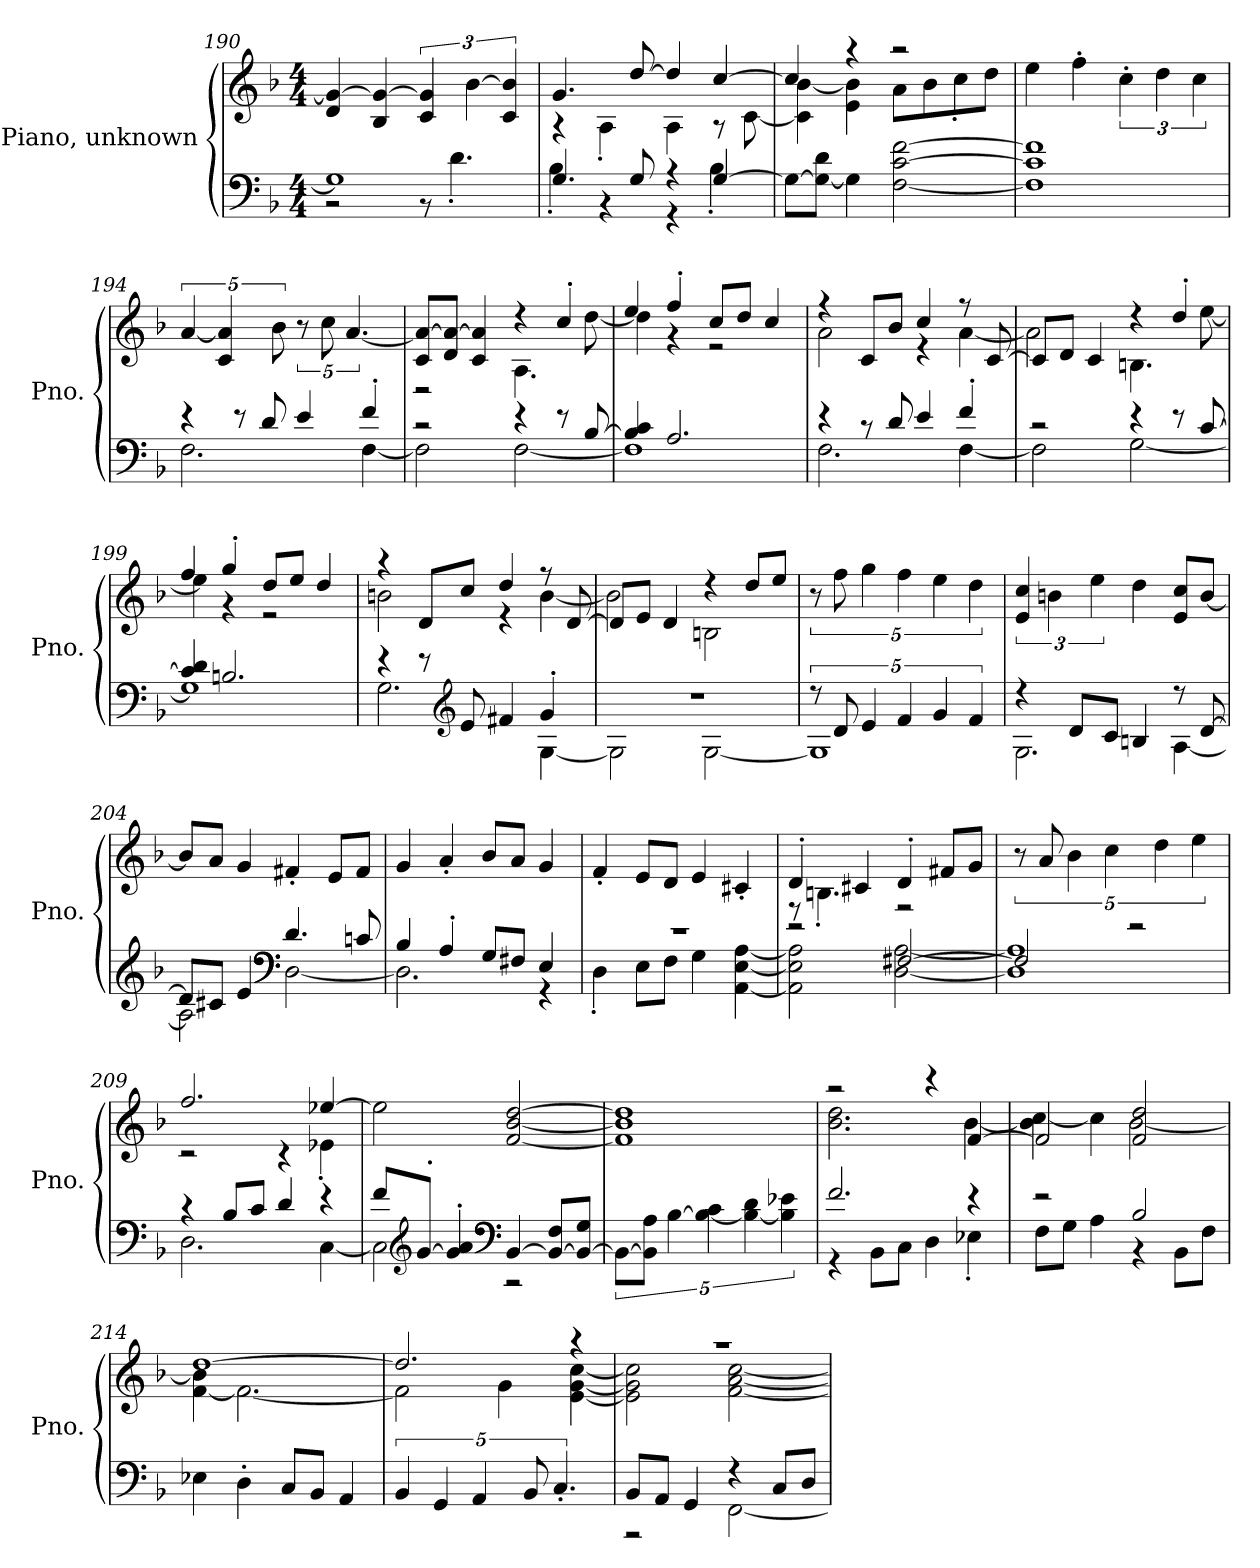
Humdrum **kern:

**kern	**kern
*part1	*part1
*staff2	*staff1
*I"Piano, unknown	*
*I'Pno.	*
*clefF4	*clefG2
*k[b-]	*k[b-]
*M4/4	*M4/4
=190	=190
*^	*
1G]	2r	4d/ 4g/_
.	.	4B-/ 4g/_
.	8r	6c/ 6g/]
.	4.d'\	.
.	.	[6b-\
.	.	6c/ 6b-/]
!!LO:LB:g=z
=191	=191	=191
*	*	*^
4.G/	4B-'\	4.g/	4r
.	4r	.	4A'\
8G/	.	[8dd/	.
4r	4r	4dd/]	4A\
[4G/	4B-'\	[4cc/	8r
.	.	.	[8c\
*v	*v	*	*
=192	=192	=192
8G\L_	4cc/]	4c\] [4b-\
8G\_ 8d\J	.	.
4G\]	4r	4e\ 4b-\]
[2F\ [2c\ [2f\	2r	8a\L
.	.	8b-\
.	.	8cc'\
.	.	8dd\J
*	*v	*v
=193	=193
1F] 1c] 1f]	4ee\
.	4ff'\
.	6cc'\
.	6dd\
.	6cc\
=194	=194
*^	*
4r	2.F\	[5a/
.	.	5c/ 5a/]
8r	.	.
8d/	.	.
.	.	10b-\
4e/	.	10r
.	.	10cc\
.	.	[5.a/
4f'/	[4F\	.
=195	=195	=195
*	*	*^
2r	2F\]	8c/ 8a/_L	2r
.	.	8d/ 8a/_J	.
.	.	4c/ 4a/]	.
4r	[2F\	4r	4.A\
8r	.	4cc'/	.
[8B-/	.	.	[8dd\
!!LO:LB:g=z	!!
=196	=196	=196	=196
4B-/] 4c/	1F]	4ee/	4dd\]
2.A/	.	4ff'/	4r
.	.	8cc/L	2r
.	.	8dd/J	.
.	.	4cc/	.
=197	=197	=197	=197
4r	2.F\	4r	2a\
8r	.	8c/L	.
8d/	.	8b-/J	.
4e/	.	4cc/	4r
4f'/	[4F\	8r	[4a\
.	.	[8c/	.
=198	=198	=198	=198
2r	2F\]	8c/L]	2a\]
.	.	8d/J	.
.	.	4c/	.
4r	[2G\	4r	4.Bn\
8r	.	4dd'/	.
[8c/	.	.	[8ee\
=199	=199	=199	=199
4c/] 4d/	1G]	4ff/	4ee\]
2.Bn/	.	4gg'/	4r
.	.	8dd/L	2r
.	.	8ee/J	.
.	.	4dd/	.
=200	=200	=200	=200
4r	2.G\	4r	2bn\
8r	.	8d/L	.
*clefG2	*	*	*
8e/	.	8cc/J	.
4f#X/	.	4dd/	4r
4g'/	[4G\	8r	[4b\
.	.	[8d/	.
!!LO:LB:g=z	!!
=201	=201	=201	=201
1r	2G\]	8d/L]	2b\]
.	.	8e/J	.
.	.	4d/	.
.	[2G\	4r	2Bn\
.	.	8dd/L	.
.	.	8ee/J	.
*	*	*v	*v
=202	=202	=202
10r	1G]	10r
10d/	.	10ff\
5e/	.	5gg\
5f/	.	5ff\
5g/	.	5ee\
5f/	.	5dd\
=203	=203	=203
4r	2.G\	6e/ 6cc/
.	.	6bn\
8d/L	.	.
.	.	6ee\
8c/J	.	.
4Bn/	.	4dd\
8r	[4A\	8e/ 8cc/L
[8d/	.	[8b/J
=204	=204	=204
8d/L]	2A\]	8b/L]
8c#X/J	.	8a/J
4e/	.	4g/
*clefF4	*	*
4.d/	[2D\	4f#X'/
.	.	8e/L
8cn/	.	8f#/J
=205	=205	=205
4B-/	2.D\]	4g/
4A'/	.	4a'/
8G/L	.	8b-/L
8F#X/J	.	8a/J
4E/	4r	4g/
!!LO:PB:g=z
=206	=206	=206
1r	4D'\	4f'/
.	8E\L	8e/L
.	8F\J	8d/J
.	4G\	4e/
.	[4AA\ [4E\ [4A\	4c#X'/
=207	=207	=207
*	*	*^
2r	2AA\] 2E\] 2A\]	4d'/	8r
.	.	.	4.Bn'\
.	.	4c#X/	.
[2F#X/	[2D\ [2A\	4d'/	2r
.	.	8f#X/L	.
.	.	8g/J	.
*	*	*v	*v
=208	=208	=208
2F#/]	1D] 1A]	10r
.	.	10a/
.	.	5b-\
.	.	5cc\
2r	.	.
.	.	5dd\
.	.	5ee\
=209	=209	=209
*	*	*^
4r	2.D\	2.ff/	2r
8B-/L	.	.	.
8c/J	.	.	.
4d/	.	.	4r
4r	[4C\	[4ee-X/	4e-X'\
*	*	*v	*v
=210	=210	=210
8f/L	2C\]	2ee-\]
*clefG2	*	*
[8g'/J	.	.
4g/]' 4a/'	.	.
*clefF4	*	*
[4BB-/	2r	[2f/ [2b-/ [2dd/
8BB-/_ 8F/L	.	.
8BB-/_ 8G/J	.	.
*v	*v	*
!!LO:LB:g=z
=211	=211
10BB-\L_	1f] 1b-] 1dd]
10BB-\] 10A\J	.
[5B-\	.
5B-\_ 5c\	.
5B-\_ 5d\	.
5B-\] 5e-X\	.
=212	=212
*^	*^
2.f/	4r	2r	2.b-\ 2.dd\
.	8BB-\L	.	.
.	8C\J	.	.
.	4D\	4r	.
4r	4E-X'\	[4f/	[4b-\
=213	=213	=213	=213
2r	8F\L	2f/]	4b-\] [4cc\
.	8G\J	.	.
.	4A\	.	4cc\]
2B-/	4r	2f/ 2dd/	[2b-\
.	8BB-\L	.	.
.	8F\J	.	.
*v	*v	*	*
=214	=214	=214
4E-X\	[1dd	[4f\ 4b-\]
4D'\	.	2.f\_
8C/L	.	.
8BB-/J	.	.
4AA/	.	.
=215	=215	=215
5BB-/	2.dd/]	2f\]
5GG/	.	.
5AA/	.	.
.	.	4g\
10BB-/	.	.
5.C'/	.	.
.	4r	[4e\ [4g\ [4cc\
=216	=216	=216
*^	*	*
8BB-/L	2r	1r	2e\] 2g\] 2cc\]
8AA/J	.	.	.
4GG/	.	.	.
4r	[2FF\	.	[2f\ [2a\ [2cc\
8C/L	.	.	.
8D/J	.	.	.
*v	*v	*	*
*	*v	*v
=	=
*-	*-
